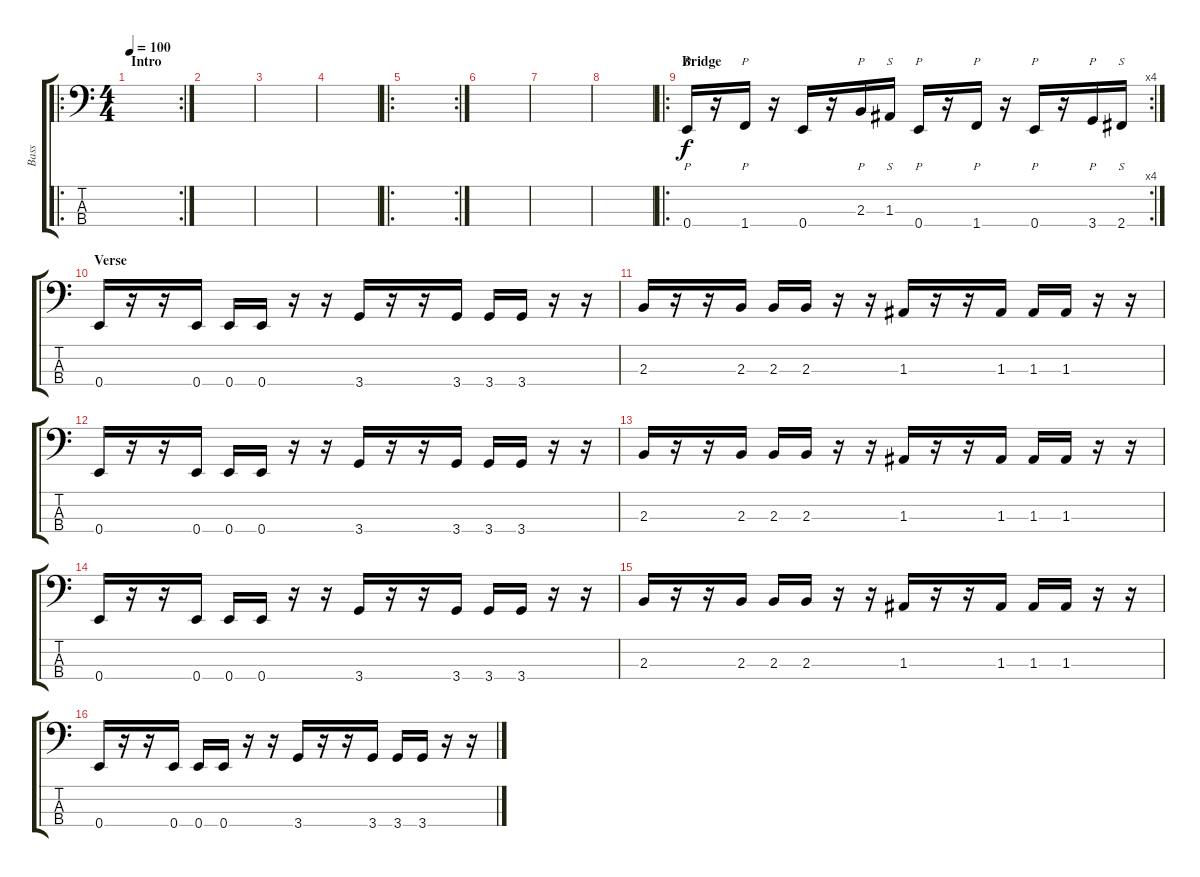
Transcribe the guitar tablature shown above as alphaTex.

\track ("Bass" "Bass") {instrument electricbassfinger}
\staff {score tabs}
\tuning (G2 D2 A1 E1) {hide}
\ro
\rc 2
\ts (4 4)
\section ("" "Intro")
\tempo 100
\clef f4
\ks c
|
|
|
|
\ro
\rc 2
|
|
|
|
\ro
\rc 4
\section ("" "Bridge")
0.4.16{p} r.16 1.4.16{p} r.16 0.4.16 r.16 2.3.16{p} 1.3.16{s} 0.4.16{p} r.16 1.4.16{p} r.16 0.4.16{p} r.16 3.4.16{p} 2.4.16{s} |
\section ("" "Verse")
0.4.16 r.16 r.16 0.4.16 0.4.16 0.4.16 r.16 r.16 3.4.16 r.16 r.16 3.4.16 3.4.16 3.4.16 r.16 r.16 |
2.3.16 r.16 r.16 2.3.16 2.3.16 2.3.16 r.16 r.16 1.3.16 r.16 r.16 1.3.16 1.3.16 1.3.16 r.16 r.16 |
0.4.16 r.16 r.16 0.4.16 0.4.16 0.4.16 r.16 r.16 3.4.16 r.16 r.16 3.4.16 3.4.16 3.4.16 r.16 r.16 |
2.3.16 r.16 r.16 2.3.16 2.3.16 2.3.16 r.16 r.16 1.3.16 r.16 r.16 1.3.16 1.3.16 1.3.16 r.16 r.16 |
0.4.16 r.16 r.16 0.4.16 0.4.16 0.4.16 r.16 r.16 3.4.16 r.16 r.16 3.4.16 3.4.16 3.4.16 r.16 r.16 |
2.3.16 r.16 r.16 2.3.16 2.3.16 2.3.16 r.16 r.16 1.3.16 r.16 r.16 1.3.16 1.3.16 1.3.16 r.16 r.16 |
0.4.16 r.16 r.16 0.4.16 0.4.16 0.4.16 r.16 r.16 3.4.16 r.16 r.16 3.4.16 3.4.16 3.4.16 r.16 r.16
